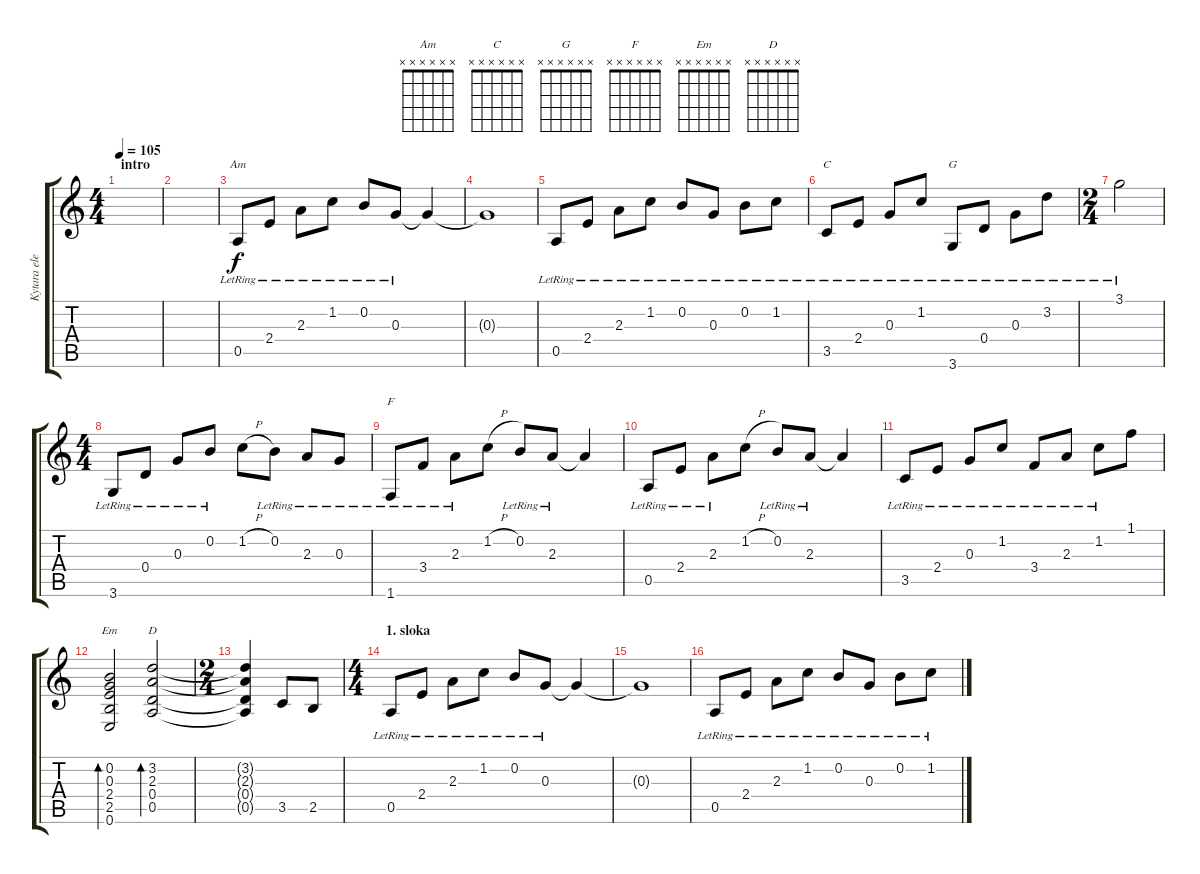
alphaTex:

\track ("Kytara elektroakusticka" "Kytara ele") {instrument electricguitarmuted}
\staff {score tabs}
\tuning (E4 B3 G3 D3 A2 E2) {hide}
\chord ("Am" x x x x x x)
\chord ("C" x x x x x x)
\chord ("G" x x x x x x)
\chord ("F" x x x x x x)
\chord ("Em" x x x x x x)
\chord ("D" x x x x x x)
\ts (4 4)
\section ("" "intro")
\tempo 105
\clef g2
\ks c
|
|
0.5{lr}.8{ch "Am"} 2.4{lr}.8 2.3{lr}.8 1.2{lr}.8 0.2{lr}.8 0.3{lr}.8 0.3{t}.4 |
0.3{t}.1 |
0.5{lr}.8 2.4{lr}.8 2.3{lr}.8 1.2{lr}.8 0.2{lr}.8 0.3{lr}.8 0.2{lr}.8 1.2{lr}.8 |
3.5{lr}.8{ch "C"} 2.4{lr}.8 0.3{lr}.8 1.2{lr}.8 3.6{lr}.8{ch "G"} 0.4{lr}.8 0.3{lr}.8 3.2{lr}.8 |
\ts (2 4)
3.1{lr}.2 |
\ts (4 4)
3.6{lr}.8 0.4{lr}.8 0.3{lr}.8 0.2{lr}.8 1.2{h}.8 0.2{lr}.8 2.3{lr}.8 0.3{lr}.8 |
1.6{lr}.8{ch "F"} 3.4{lr}.8 2.3{lr}.8 1.2{h}.8 0.2{lr}.8 2.3{lr}.8 2.3{t}.4 |
0.5{lr}.8 2.4{lr}.8 2.3{lr}.8 1.2{h}.8 0.2{lr}.8 2.3{lr}.8 2.3{t}.4 |
3.5{lr}.8 2.4{lr}.8 0.3{lr}.8 1.2{lr}.8 3.4{lr}.8 2.3{lr}.8 1.2{lr}.8 1.1.8 |
(0.2 0.3 2.4 2.5 0.6).2{bd 240 ch "Em"} (3.2 2.3 0.4 0.5).2{bd 240 ch "D"} |
\ts (2 4)
(3.2{t} 2.3{t} 0.4{t} 0.5{t}).4 3.5.8 2.5.8 |
\ts (4 4)
\section ("" "1. sloka")
0.5{lr}.8 2.4{lr}.8 2.3{lr}.8 1.2{lr}.8 0.2{lr}.8 0.3{lr}.8 0.3{t}.4 |
0.3{t}.1 |
0.5{lr}.8 2.4{lr}.8 2.3{lr}.8 1.2{lr}.8 0.2{lr}.8 0.3{lr}.8 0.2{lr}.8 1.2{lr}.8
